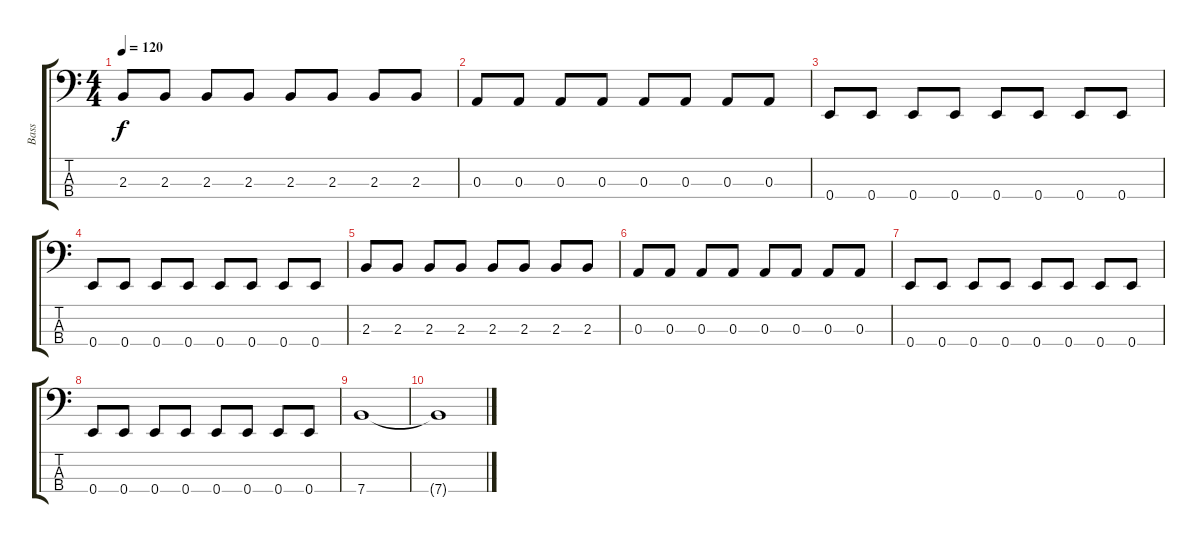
\track ("Bass" "Bass") {instrument electricbassfinger}
\staff {score tabs}
\tuning (G2 D2 A1 E1) {hide}
\ts (4 4)
\tempo 120
\clef f4
\ks c
2.3.8{dy f} 2.3.8 2.3.8 2.3.8 2.3.8 2.3.8 2.3.8 2.3.8 |
0.3.8 0.3.8 0.3.8 0.3.8 0.3.8 0.3.8 0.3.8 0.3.8 |
0.4.8 0.4.8 0.4.8 0.4.8 0.4.8 0.4.8 0.4.8 0.4.8 |
0.4.8 0.4.8 0.4.8 0.4.8 0.4.8 0.4.8 0.4.8 0.4.8 |
2.3.8 2.3.8 2.3.8 2.3.8 2.3.8 2.3.8 2.3.8 2.3.8 |
0.3.8 0.3.8 0.3.8 0.3.8 0.3.8 0.3.8 0.3.8 0.3.8 |
0.4.8 0.4.8 0.4.8 0.4.8 0.4.8 0.4.8 0.4.8 0.4.8 |
0.4.8 0.4.8 0.4.8 0.4.8 0.4.8 0.4.8 0.4.8 0.4.8 |
7.4.1 |
7.4{t}.1
